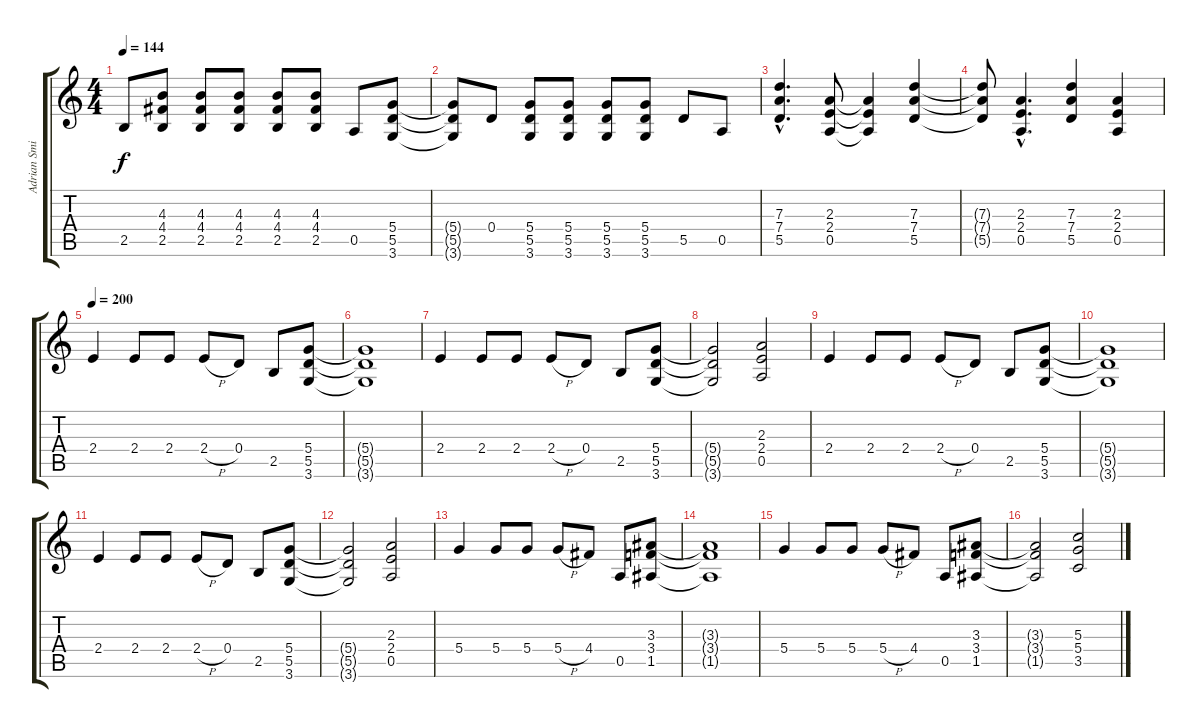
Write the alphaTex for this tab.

\track ("Adrian Smith" "Adrian Smi") {instrument distortionguitar}
\staff {score tabs}
\tuning (E4 B3 G3 D3 A2 E2) {hide}
\ts (4 4)
\tempo 144
\clef g2
\ks c
2.5{t}.8{dy f} (4.3 4.4 2.5).8 (4.3 4.4 2.5).8 (4.3 4.4 2.5).8 (4.3 4.4 2.5).8 (4.3 4.4 2.5).8 0.5.8 (5.4 5.5 3.6).8 |
(5.4{t} 5.5{t} 3.6{t}).8 0.4.8 (5.4 5.5 3.6).8 (5.4 5.5 3.6).8 (5.4 5.5 3.6).8 (5.4 5.5 3.6).8 5.5.8 0.5.8 |
(7.3{hac} 7.4{hac} 5.5{hac}).4{d} (2.3 2.4 0.5).8 (2.3{t} 2.4{t} 0.5{t}).4 (7.3 7.4 5.5).4 |
(7.3{t} 7.4{t} 5.5{t}).8 (2.3{hac} 2.4{hac} 0.5{hac}).4{d} (7.3 7.4 5.5).4 (2.3 2.4 0.5).4 |
\tempo 200
2.4.4 2.4.8 2.4.8 2.4{h}.8 0.4.8 2.5.8 (5.4 5.5 3.6).8 |
(5.4{t} 5.5{t} 3.6{t}).1 |
2.4.4 2.4.8 2.4.8 2.4{h}.8 0.4.8 2.5.8 (5.4 5.5 3.6).8 |
(5.4{t} 5.5{t} 3.6{t}).2 (2.3 2.4 0.5).2 |
2.4.4 2.4.8 2.4.8 2.4{h}.8 0.4.8 2.5.8 (5.4 5.5 3.6).8 |
(5.4{t} 5.5{t} 3.6{t}).1 |
2.4.4 2.4.8 2.4.8 2.4{h}.8 0.4.8 2.5.8 (5.4 5.5 3.6).8 |
(5.4{t} 5.5{t} 3.6{t}).2 (2.3 2.4 0.5).2 |
5.4.4 5.4.8 5.4.8 5.4{h}.8 4.4.8 0.5.8 (3.3 3.4 1.5).8 |
(3.3{t} 3.4{t} 1.5{t}).1 |
5.4.4 5.4.8 5.4.8 5.4{h}.8 4.4.8 0.5.8 (3.3 3.4 1.5).8 |
(3.3{t} 3.4{t} 1.5{t}).2 (5.3 5.4 3.5).2
